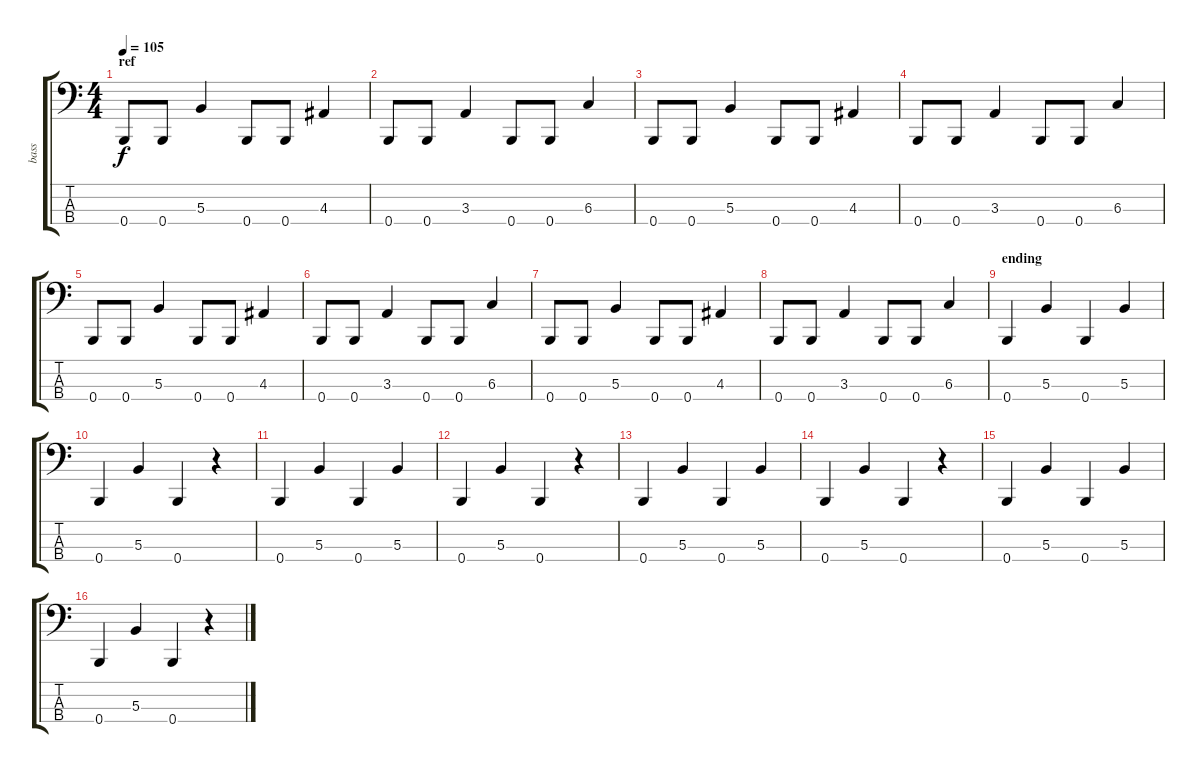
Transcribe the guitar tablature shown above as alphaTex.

\track ("bass" "bass") {instrument electricbassfinger}
\staff {score tabs}
\tuning (E2 B1 Gb1 B0) {hide}
\ts (4 4)
\section ("" "ref")
\tempo 105
\clef f4
\ks c
0.4.8{dy f} 0.4.8 5.3.4 0.4.8 0.4.8 4.3.4 |
0.4.8 0.4.8 3.3.4 0.4.8 0.4.8 6.3.4 |
0.4.8 0.4.8 5.3.4 0.4.8 0.4.8 4.3.4 |
0.4.8 0.4.8 3.3.4 0.4.8 0.4.8 6.3.4 |
0.4.8 0.4.8 5.3.4 0.4.8 0.4.8 4.3.4 |
0.4.8 0.4.8 3.3.4 0.4.8 0.4.8 6.3.4 |
0.4.8 0.4.8 5.3.4 0.4.8 0.4.8 4.3.4 |
0.4.8 0.4.8 3.3.4 0.4.8 0.4.8 6.3.4 |
\section ("" "ending")
0.4.4 5.3.4 0.4.4 5.3.4 |
0.4.4 5.3.4 0.4.4 r.4 |
0.4.4 5.3.4 0.4.4 5.3.4 |
0.4.4 5.3.4 0.4.4 r.4 |
0.4.4 5.3.4 0.4.4 5.3.4 |
0.4.4 5.3.4 0.4.4 r.4 |
0.4.4 5.3.4 0.4.4 5.3.4 |
0.4.4 5.3.4 0.4.4 r.4
